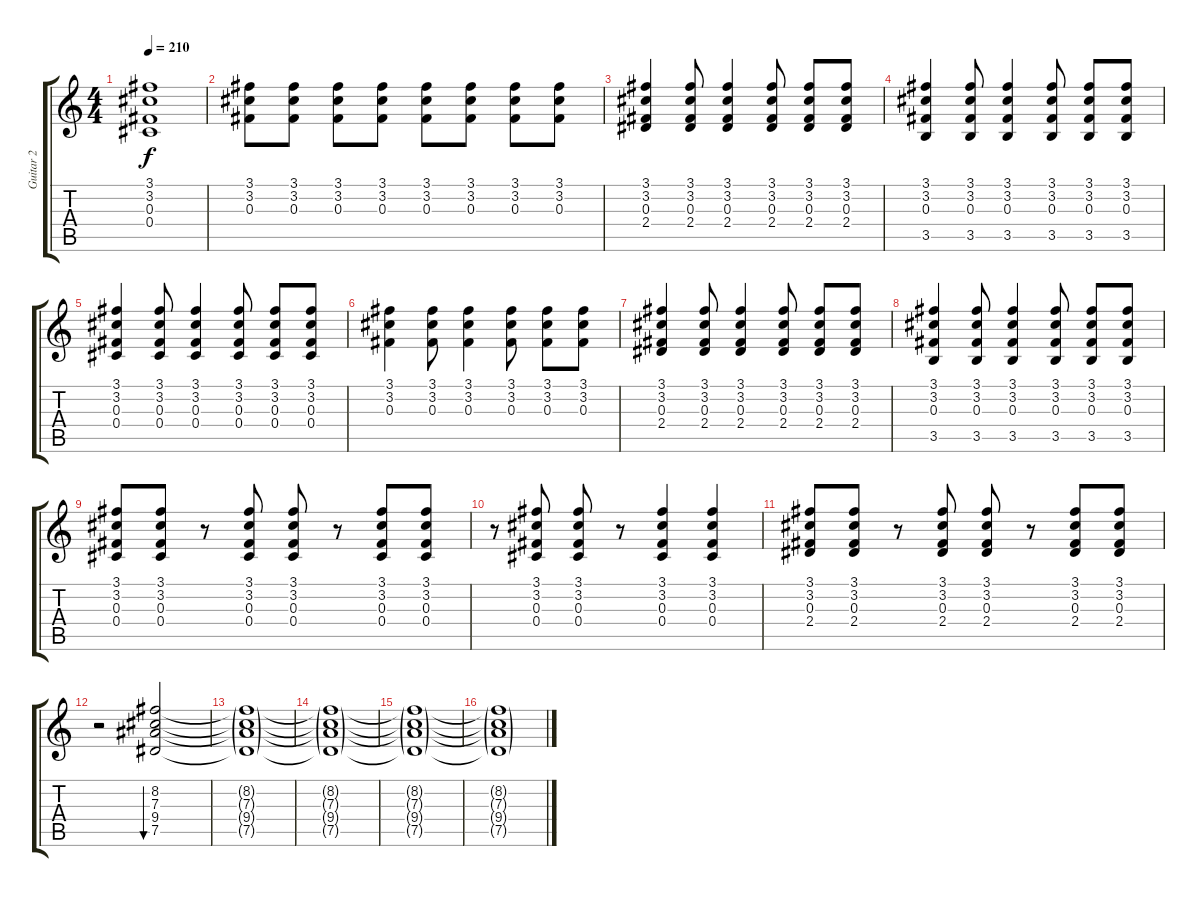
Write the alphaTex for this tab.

\track ("Guitar 2" "Guitar 2") {instrument electricguitarclean}
\staff {score tabs}
\tuning (Eb4 Bb3 Gb3 Db3 Ab2 Eb2) {hide}
\ts (4 4)
\tempo 210
\clef g2
\ks c
(3.1 3.2 0.3 0.4).1{dy f} |
(3.1 3.2 0.3).8 (3.1 3.2 0.3).8 (3.1 3.2 0.3).8 (3.1 3.2 0.3).8 (3.1 3.2 0.3).8 (3.1 3.2 0.3).8 (3.1 3.2 0.3).8 (3.1 3.2 0.3).8 |
(3.1 3.2 0.3 2.4).4 (3.1 3.2 0.3 2.4).8 (3.1 3.2 0.3 2.4).4 (3.1 3.2 0.3 2.4).8 (3.1 3.2 0.3 2.4).8 (3.1 3.2 0.3 2.4).8 |
(3.1 3.2 0.3 3.5).4 (3.1 3.2 0.3 3.5).8 (3.1 3.2 0.3 3.5).4 (3.1 3.2 0.3 3.5).8 (3.1 3.2 0.3 3.5).8 (3.1 3.2 0.3 3.5).8 |
(3.1 3.2 0.3 0.4).4 (3.1 3.2 0.3 0.4).8 (3.1 3.2 0.3 0.4).4 (3.1 3.2 0.3 0.4).8 (3.1 3.2 0.3 0.4).8 (3.1 3.2 0.3 0.4).8 |
(3.1 3.2 0.3).4 (3.1 3.2 0.3).8 (3.1 3.2 0.3).4 (3.1 3.2 0.3).8 (3.1 3.2 0.3).8 (3.1 3.2 0.3).8 |
(3.1 3.2 0.3 2.4).4 (3.1 3.2 0.3 2.4).8 (3.1 3.2 0.3 2.4).4 (3.1 3.2 0.3 2.4).8 (3.1 3.2 0.3 2.4).8 (3.1 3.2 0.3 2.4).8 |
(3.1 3.2 0.3 3.5).4 (3.1 3.2 0.3 3.5).8 (3.1 3.2 0.3 3.5).4 (3.1 3.2 0.3 3.5).8 (3.1 3.2 0.3 3.5).8 (3.1 3.2 0.3 3.5).8 |
(3.1 3.2 0.3 0.4).8 (3.1 3.2 0.3 0.4).8 r.8 (3.1 3.2 0.3 0.4).8 (3.1 3.2 0.3 0.4).8 r.8 (3.1 3.2 0.3 0.4).8 (3.1 3.2 0.3 0.4).8 |
r.8 (3.1 3.2 0.3 0.4).8 (3.1 3.2 0.3 0.4).8 r.8 (3.1 3.2 0.3 0.4).4 (3.1 3.2 0.3 0.4).4 |
(3.1 3.2 0.3 2.4).8 (3.1 3.2 0.3 2.4).8 r.8 (3.1 3.2 0.3 2.4).8 (3.1 3.2 0.3 2.4).8 r.8 (3.1 3.2 0.3 2.4).8 (3.1 3.2 0.3 2.4).8 |
r.2 (8.2 7.3 9.4 7.5).2{bu 480} |
(8.2{g t} 7.3{g t} 9.4{g t} 7.5{g t}).1 |
(8.2{g t} 7.3{g t} 9.4{g t} 7.5{g t}).1 |
(8.2{g t} 7.3{g t} 9.4{g t} 7.5{g t}).1 |
(8.2{g t} 7.3{g t} 9.4{g t} 7.5{g t}).1
